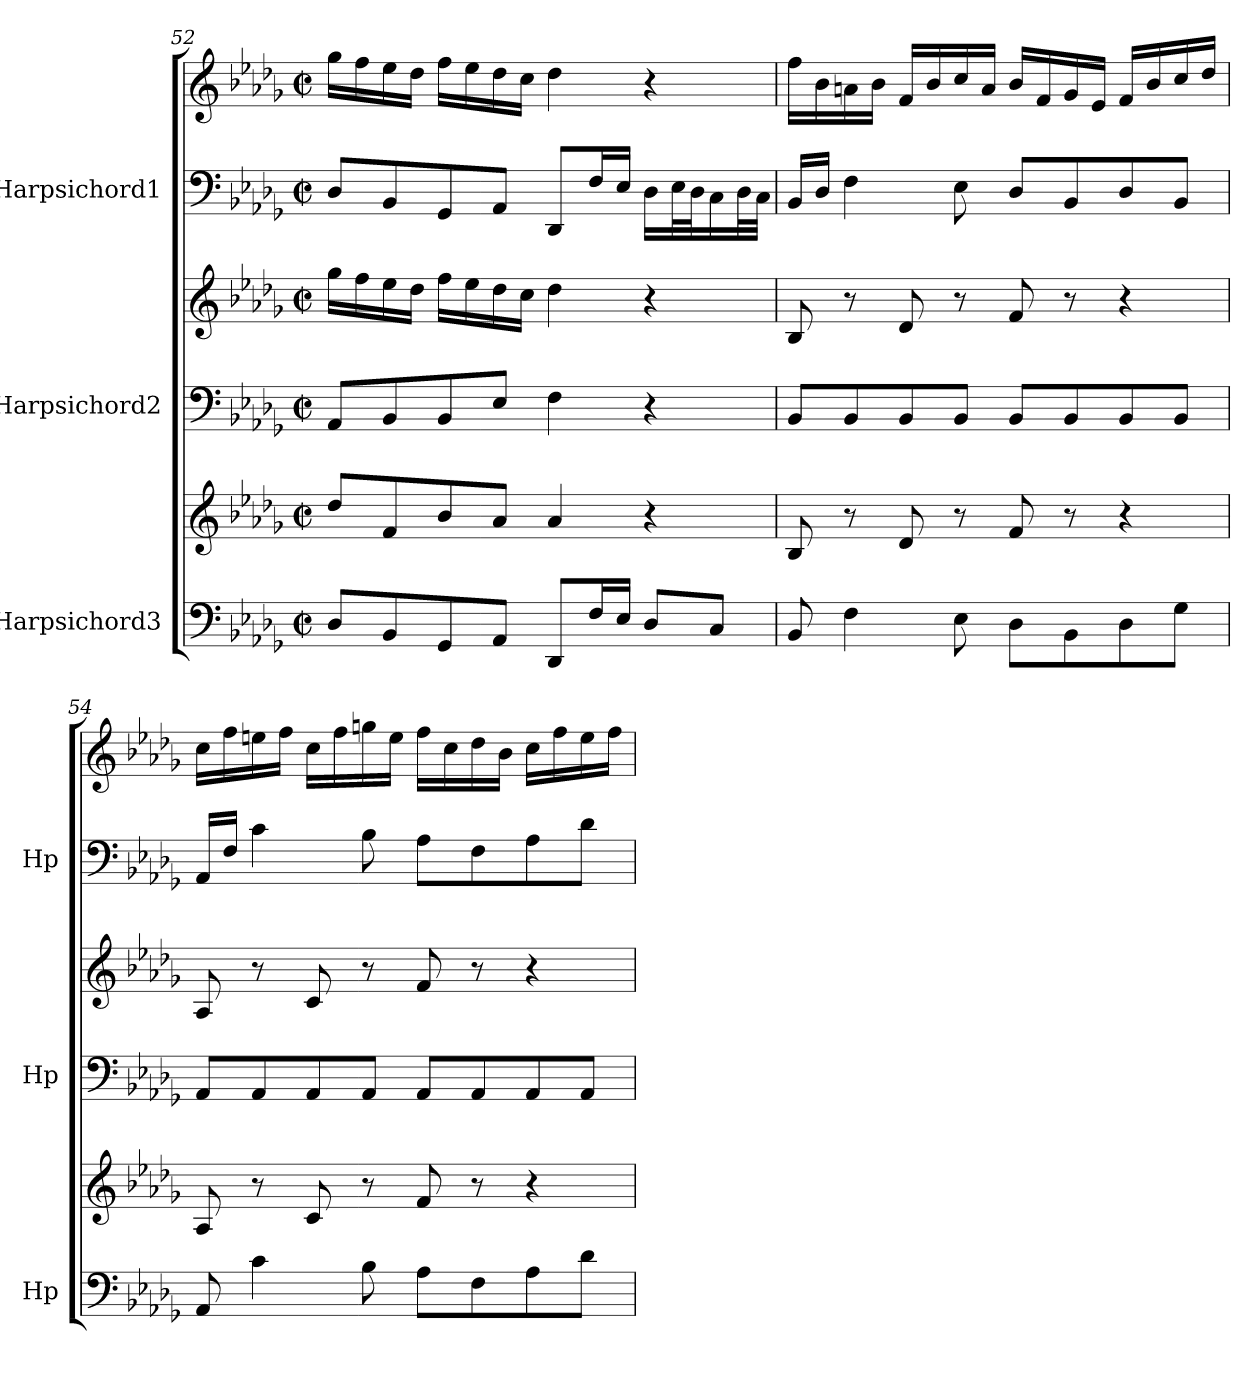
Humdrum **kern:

**kern	**kern	**kern	**kern	**kern	**kern
*part3	*part3	*part2	*part2	*part1	*part1
*staff6	*staff5	*staff4	*staff3	*staff2	*staff1
*I"Harpsichord3	*	*I"Harpsichord2	*	*I"Harpsichord1	*
*I'Hp	*	*I'Hp	*	*I'Hp	*
*clefF4	*clefG2	*clefF4	*clefG2	*clefF4	*clefG2
*k[b-e-a-d-g-]	*k[b-e-a-d-g-]	*k[b-e-a-d-g-]	*k[b-e-a-d-g-]	*k[b-e-a-d-g-]	*k[b-e-a-d-g-]
*M4/4	*M4/4	*M4/4	*M4/4	*M4/4	*M4/4
*met(c|)	*met(c|)	*met(c|)	*met(c|)	*met(c|)	*met(c|)
=52	=52	=52	=52	=52	=52
8D-/L	8dd-/L	8AA-/L	16gg-\LL	8D-/L	16gg-\LL
.	.	.	16ff\	.	16ff\
8BB-/	8f/	8BB-/	16ee-\	8BB-/	16ee-\
.	.	.	16dd-\JJ	.	16dd-\JJ
8GG-/	8b-/	8BB-/	16ff\LL	8GG-/	16ff\LL
.	.	.	16ee-\	.	16ee-\
8AA-/J	8a-/J	8E-/J	16dd-\	8AA-/J	16dd-\
.	.	.	16cc\JJ	.	16cc\JJ
8DD-/L	4a-/	4F\	4dd-\	8DD-/L	4dd-\
16F/L	.	.	.	16F/L	.
16E-/JJ	.	.	.	16E-/JJ	.
8D-/L	4r	4r	4r	16D-\LL	4r
.	.	.	.	32E-\L	.
.	.	.	.	32D-\J	.
8C/J	.	.	.	16C\	.
.	.	.	.	32D-\L	.
.	.	.	.	32C\JJJ	.
=53	=53	=53	=53	=53	=53
8BB-/	8B-/	8BB-/L	8B-/	16BB-/LL	16ff\LL
.	.	.	.	16D-/JJ	16b-\
4F\	8r	8BB-/	8r	4F\	16an\
.	.	.	.	.	16b-\JJ
.	8d-/	8BB-/	8d-/	.	16f/LL
.	.	.	.	.	16b-/
8E-\	8r	8BB-/J	8r	8E-\	16cc/
.	.	.	.	.	16a/JJ
8D-\L	8f/	8BB-/L	8f/	8D-/L	16b-/LL
.	.	.	.	.	16f/
8BB-\	8r	8BB-/	8r	8BB-/	16g-/
.	.	.	.	.	16e-/JJ
8D-\	4r	8BB-/	4r	8D-/	16f/LL
.	.	.	.	.	16b-/
8G-\J	.	8BB-/J	.	8BB-/J	16cc/
.	.	.	.	.	16dd-/JJ
!!LO:LB:g=z
=54	=54	=54	=54	=54	=54
8AA-/	8A-/	8AA-/L	8A-/	16AA-/LL	16cc\LL
.	.	.	.	16F/JJ	16ff\
4c\	8r	8AA-/	8r	4c\	16een\
.	.	.	.	.	16ff\JJ
.	8c/	8AA-/	8c/	.	16cc\LL
.	.	.	.	.	16ff\
8B-\	8r	8AA-/J	8r	8B-\	16ggn\
.	.	.	.	.	16ee\JJ
8A-\L	8f/	8AA-/L	8f/	8A-\L	16ff\LL
.	.	.	.	.	16cc\
8F\	8r	8AA-/	8r	8F\	16dd-\
.	.	.	.	.	16b-\JJ
8A-\	4r	8AA-/	4r	8A-\	16cc\LL
.	.	.	.	.	16ff\
8d-\J	.	8AA-/J	.	8d-\J	16ee\
.	.	.	.	.	16ff\JJ
=	=	=	=	=	=
*-	*-	*-	*-	*-	*-
